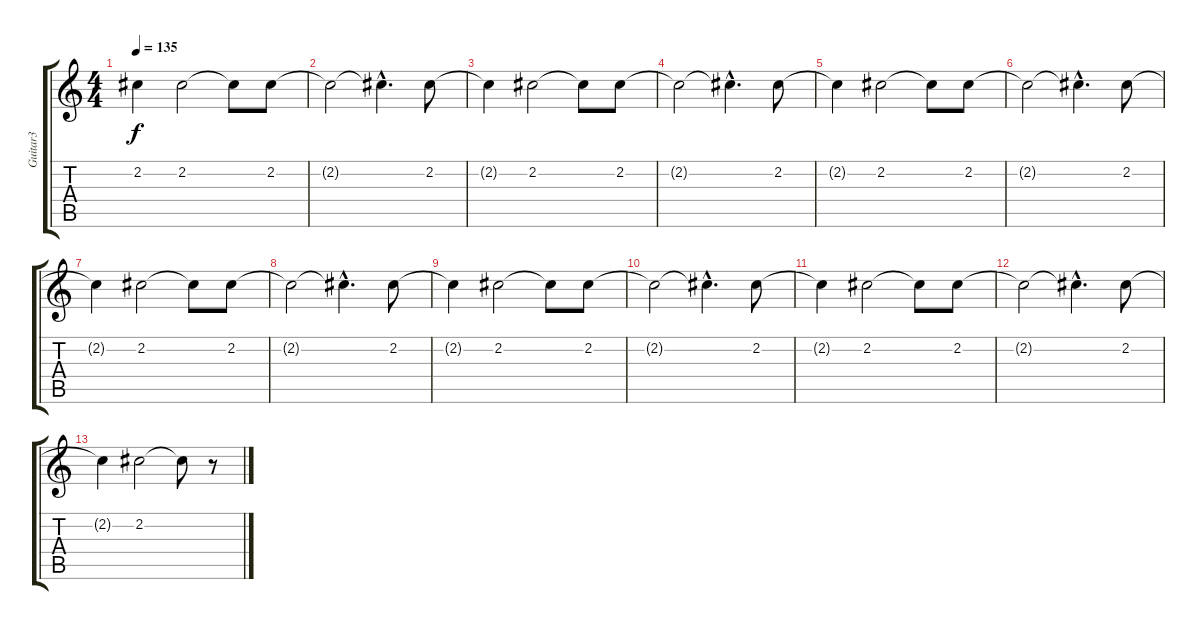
\track ("Guitar3" "Guitar3") {instrument electricguitarjazz}
\staff {score tabs}
\tuning (E4 B3 G3 D3 A2 E2) {hide}
\ts (4 4)
\tempo 135
\clef g2
\ks c
2.2{t}.4{dy f} 2.2.2 2.2{t}.8 2.2.8 |
2.2{t}.2 2.2{hac t}.4{d} 2.2.8 |
2.2{t}.4 2.2.2 2.2{t}.8 2.2.8 |
2.2{t}.2 2.2{hac t}.4{d} 2.2.8 |
2.2{t}.4 2.2.2 2.2{t}.8 2.2.8 |
2.2{t}.2 2.2{hac t}.4{d} 2.2.8 |
2.2{t}.4 2.2.2 2.2{t}.8 2.2.8 |
2.2{t}.2 2.2{hac t}.4{d} 2.2.8 |
2.2{t}.4 2.2.2 2.2{t}.8 2.2.8 |
2.2{t}.2 2.2{hac t}.4{d} 2.2.8 |
2.2{t}.4 2.2.2 2.2{t}.8 2.2.8 |
2.2{t}.2 2.2{hac t}.4{d} 2.2.8 |
2.2{t}.4 2.2.2 2.2{t}.8 r.8
